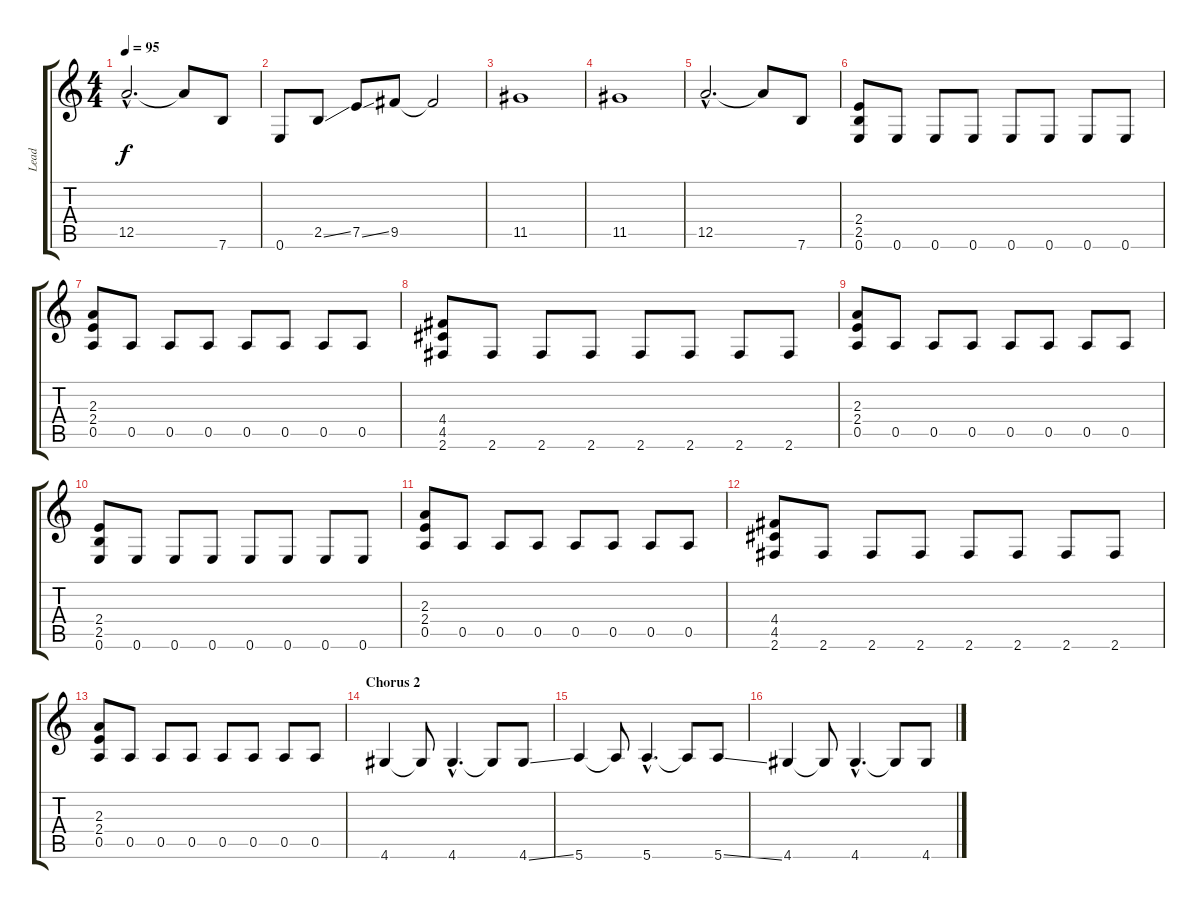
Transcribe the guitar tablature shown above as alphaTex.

\track ("Lead" "Lead") {instrument distortionguitar}
\staff {score tabs}
\tuning (E4 B3 G3 D3 A2 E2) {hide}
\ts (4 4)
\tempo 95
\clef g2
\ks c
12.5{hac}.2{d dy f} 12.5{t}.8 7.6.8 |
0.6.8 2.5{ss}.8 7.5{ss}.8 9.5.8 9.5{t}.2 |
11.5.1 |
11.5.1 |
12.5{hac}.2{d} 12.5{t}.8 7.6.8 |
(2.4 2.5 0.6).8 0.6.8 0.6.8 0.6.8 0.6.8 0.6.8 0.6.8 0.6.8 |
(2.3 2.4 0.5).8 0.5.8 0.5.8 0.5.8 0.5.8 0.5.8 0.5.8 0.5.8 |
(4.4 4.5 2.6).8 2.6.8 2.6.8 2.6.8 2.6.8 2.6.8 2.6.8 2.6.8 |
(2.3 2.4 0.5).8 0.5.8 0.5.8 0.5.8 0.5.8 0.5.8 0.5.8 0.5.8 |
(2.4 2.5 0.6).8 0.6.8 0.6.8 0.6.8 0.6.8 0.6.8 0.6.8 0.6.8 |
(2.3 2.4 0.5).8 0.5.8 0.5.8 0.5.8 0.5.8 0.5.8 0.5.8 0.5.8 |
(4.4 4.5 2.6).8 2.6.8 2.6.8 2.6.8 2.6.8 2.6.8 2.6.8 2.6.8 |
(2.3 2.4 0.5).8 0.5.8 0.5.8 0.5.8 0.5.8 0.5.8 0.5.8 0.5.8 |
\section ("" "Chorus 2")
4.6.4 4.6{t}.8 4.6{hac}.4{d} 4.6{t}.8 4.6{ss}.8 |
5.6.4 5.6{t}.8 5.6{hac}.4{d} 5.6{t}.8 5.6{ss}.8 |
4.6.4 4.6{t}.8 4.6{hac}.4{d} 4.6{t}.8 4.6{ss}.8
